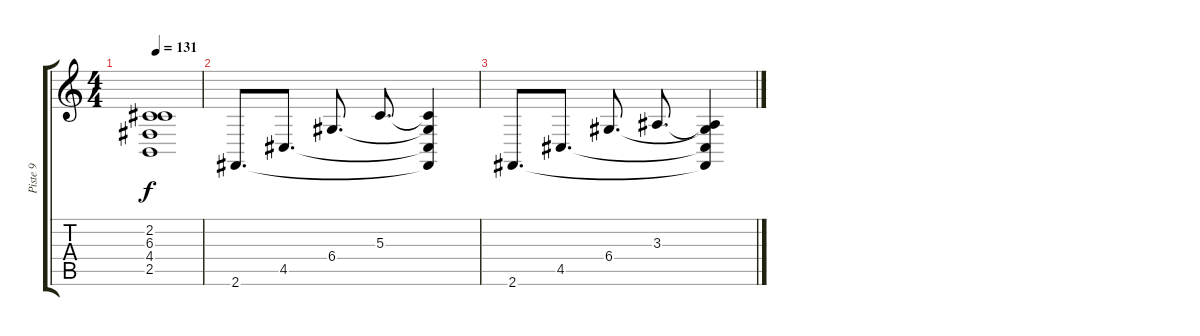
\track ("Piste 9" "Piste 9") {instrument lead1square}
\staff {score tabs}
\tuning (E4 B3 G3 D3 A2 E2) {hide}
\ts (4 4)
\tempo 131
\clef g2
\ks c
(2.2{t} 6.3{t} 4.4{t} 2.5{t}).1{dy f} |
2.6.8{d} 4.5.8{d} 6.4.8{d} 5.3.8{d} (5.3{t} 6.4{t} 4.5{t} 2.6{t}).4 |
2.6.8{d} 4.5.8{d} 6.4.8{d} 3.3.8{d} (3.3{t} 6.4{t} 4.5{t} 2.6{t}).4
